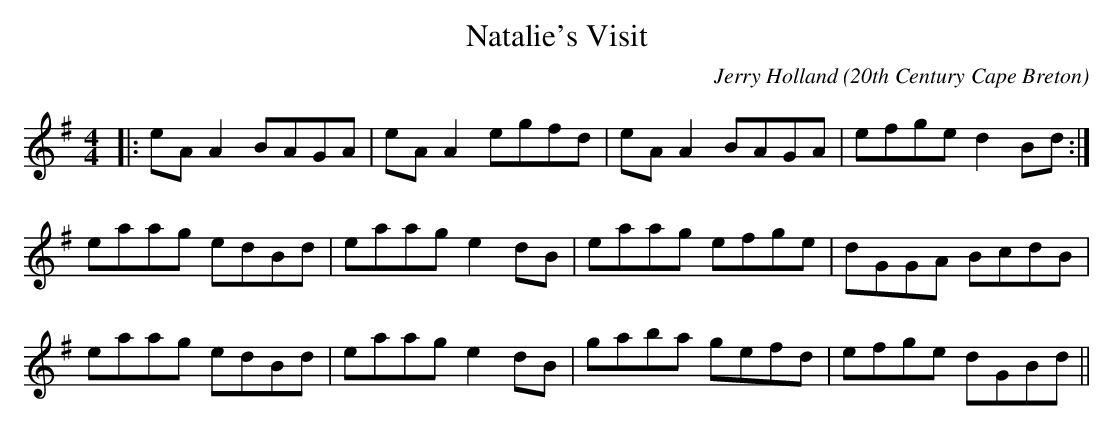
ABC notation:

X:1
T:Natalie's Visit
M:4/4
L:1/8
O:20th Century Cape Breton
C:Jerry Holland
K:Ador
|:eAA2 BAGA|eAA2 egfd|eAA2 BAGA|efge d2Bd:|
eaag edBd|eaag e2dB|eaag efge|dGGA BcdB|
eaag edBd|eaag e2dB|gaba gefd|efge dGBd||
